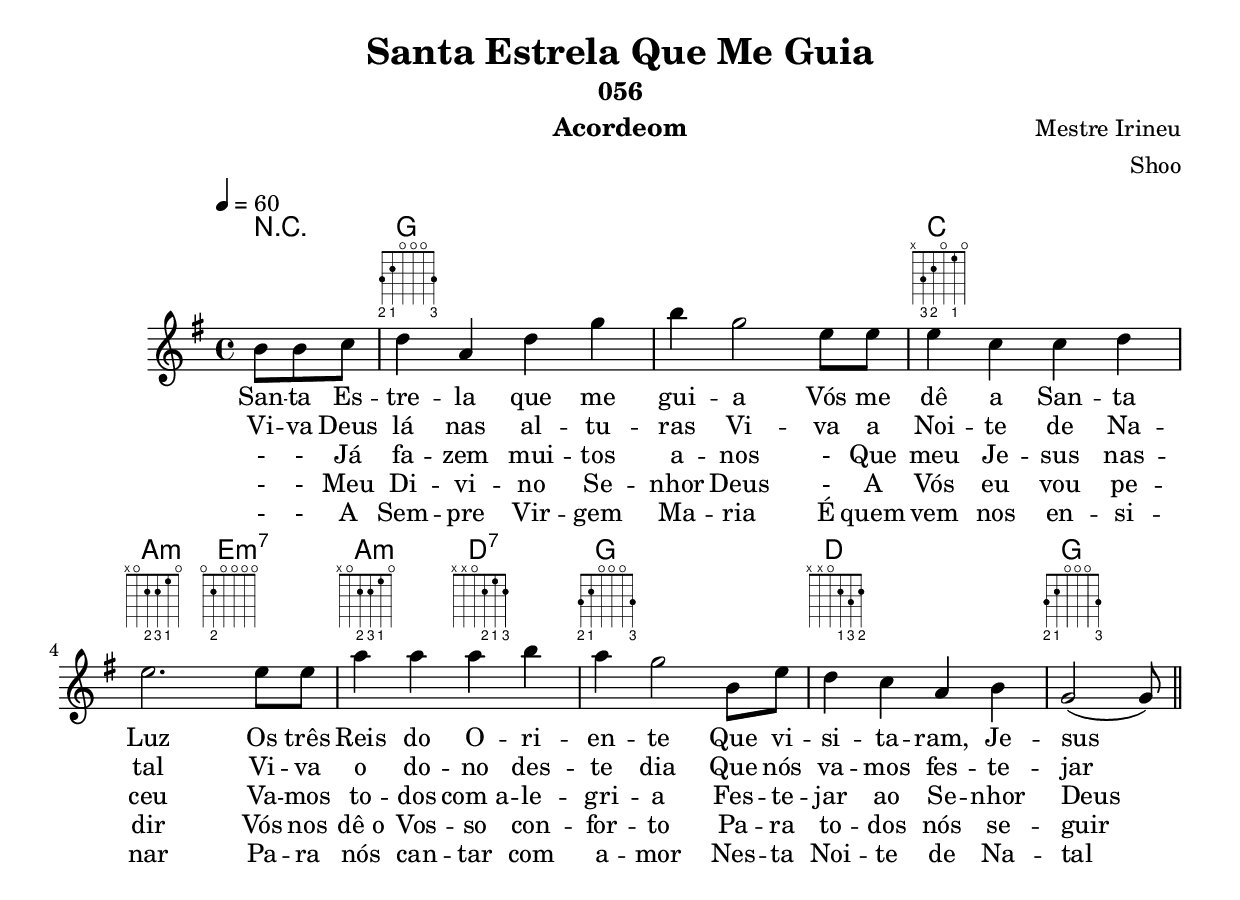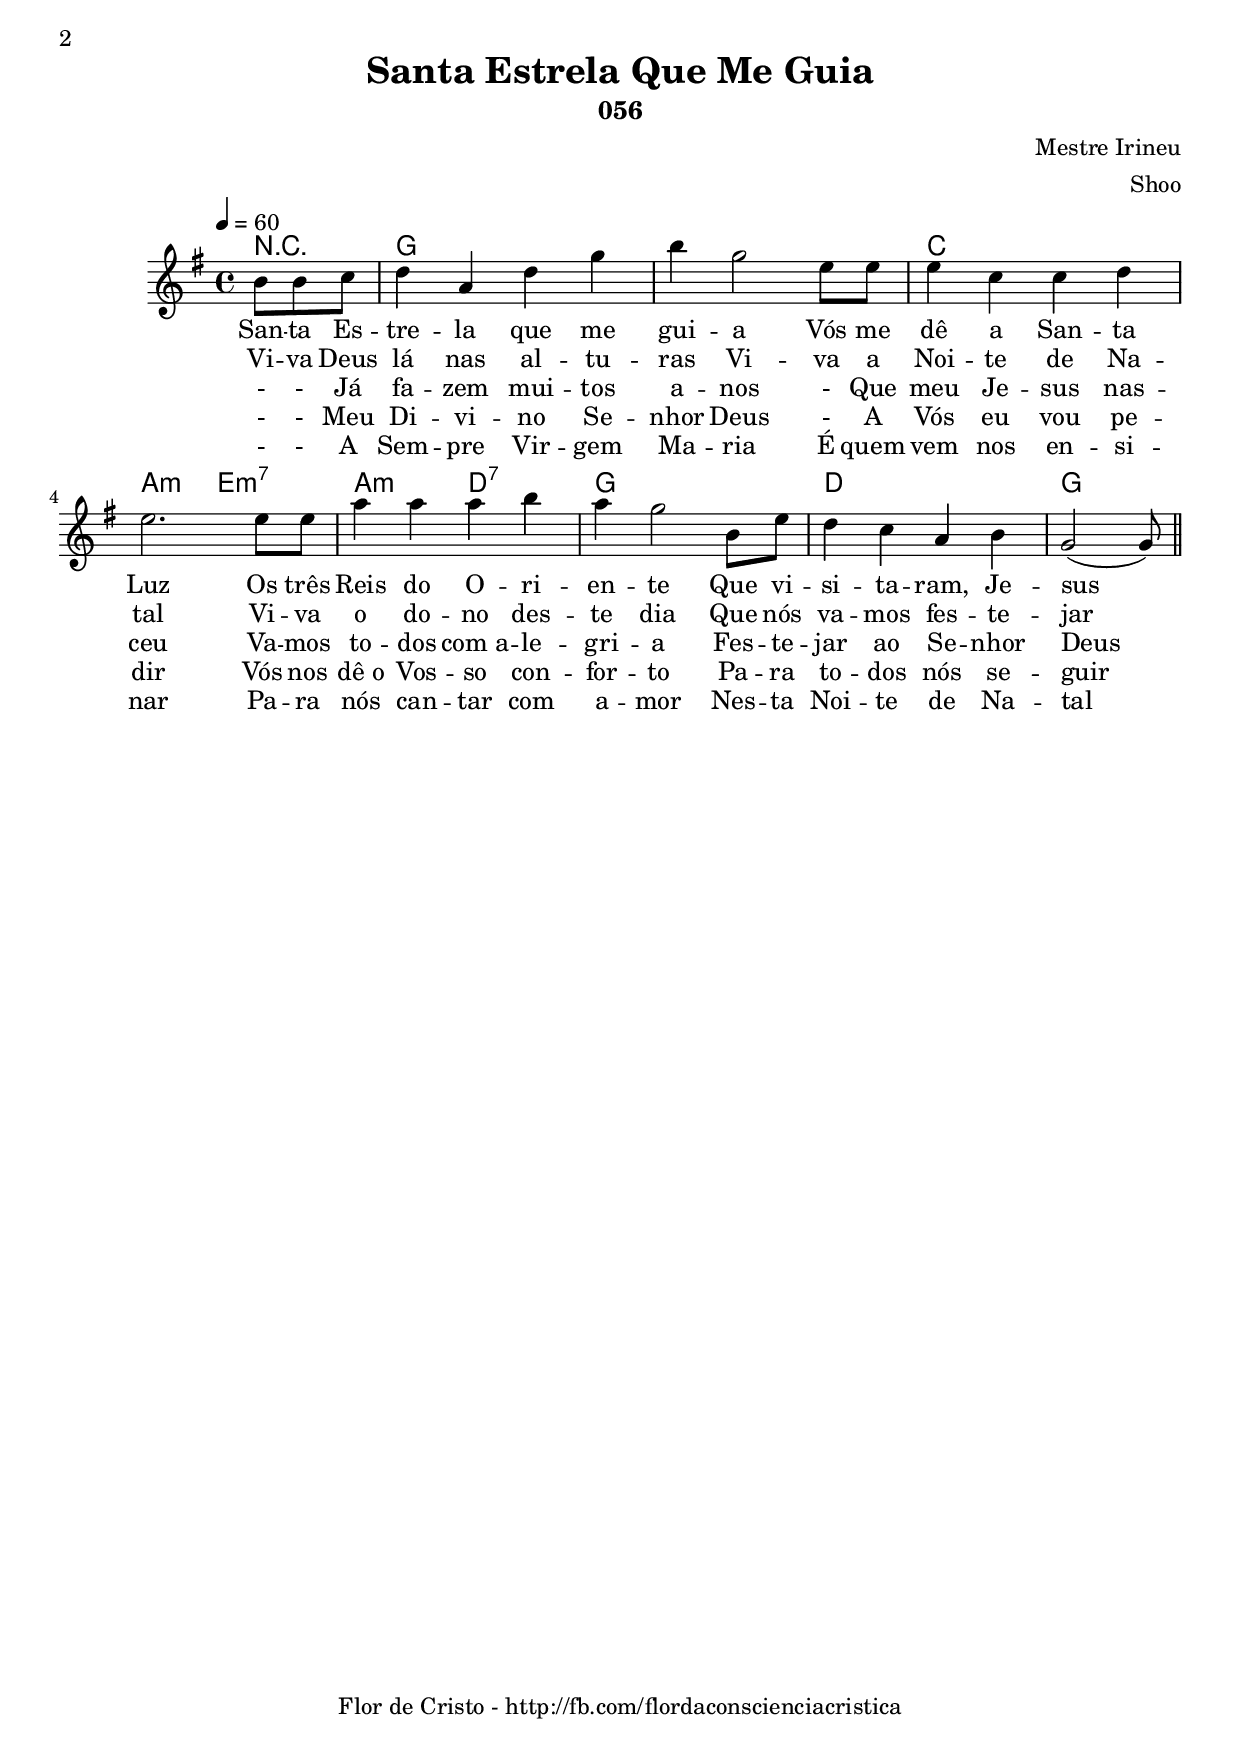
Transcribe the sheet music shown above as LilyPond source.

\version "2.19.15"
\include "predefined-guitar-fretboards.ly"
\header {
  dedication=""
  title="Santa Estrela Que Me Guia"
  subtitle="056"
  subsubtitle=""
  poet=""
  meter=""
  piece=""
  composer="Mestre Irineu"
  arranger="Shoo"
  opus=""
  instrument="Acordeom"
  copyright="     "
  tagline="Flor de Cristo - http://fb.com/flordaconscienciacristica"
}
harmoniaAa =
\chordmode
{
  \tempo 4=60
  \time 4/4
  \partial 4.
  
  r4. |
  g1:  |
  g1:  |
  c1:  |
  a2:m  |
  e2:m7  |
  a2:m  |
  d2:7  |
  g1:  |
  d1:  |
  g2:  |
  g8:
}
pautaAa =
\relative c' {
  \clef treble
  \key g \major
  \time 4/4
  \partial 4.
  
  b'8 b c | d4 a d g | b g2 e8 e8 | e4 c c d  | e2. e8 e8 | 
  a4 a a  b | a g2 b,8 e8 | d4 c a b | g2( g8 ) |
  
  \bar "||"
}
\addlyrics
{ 
  San -- ta Es  -- tre -- la que me gui -- a
  Vós me dê a San -- ta Luz
  Os três Reis do O -- ri -- en -- te
  Que vi -- si -- ta -- ram, Je -- sus
}
\addlyrics
{ 
Vi -- va Deus lá nas al -- tu -- ras
Vi -- va a Noi -- te de Na -- tal
Vi -- va o do -- no des -- te dia
Que nós va -- mos fes -- te -- jar
}
\addlyrics
{
- - Já fa -- zem mui -- tos a -- nos
- Que meu Je -- sus nas -- ceu
Va -- mos to -- dos com_a -- le -- gri -- a
Fes -- te -- jar ao Se -- nhor Deus
}
\addlyrics
{
- - Meu Di -- vi -- no Se -- nhor Deus
- A Vós eu vou pe -- dir
Vós nos dê_o Vos -- so con -- for -- to
Pa -- ra to -- dos nós se -- guir
}
\addlyrics
{
- - A Sem -- pre Vir -- gem Ma -- ria
É quem vem nos en -- si -- nar
Pa -- ra nós can -- tar com a -- mor
Nes -- ta Noi -- te de Na -- tal
}

\bookpart {
  \score {
    \new StaffGroup {
      \override Score.RehearsalMark #'self-alignment-X = #LEFT
      <<
        \new ChordNames {\set chordChanges = ##t \harmoniaAa}
        \new FretBoards {\set chordChanges = ##t \harmoniaAa}
        \new Staff \with {instrumentName = #"" shortInstrumentName = #" "} \pautaAa
       
      >>
    }
    \layout {}
    \midi {}
    
  }
}

\bookpart {
  \header {instrument=""}
  \score {
    \new StaffGroup {
      \override Score.RehearsalMark #'self-alignment-X = #LEFT
      <<
        \new ChordNames {\set chordChanges = ##t \harmoniaAa}
        \new Staff \pautaAa
      >>
    }
    \layout {}
    \midi {}
  }
}


